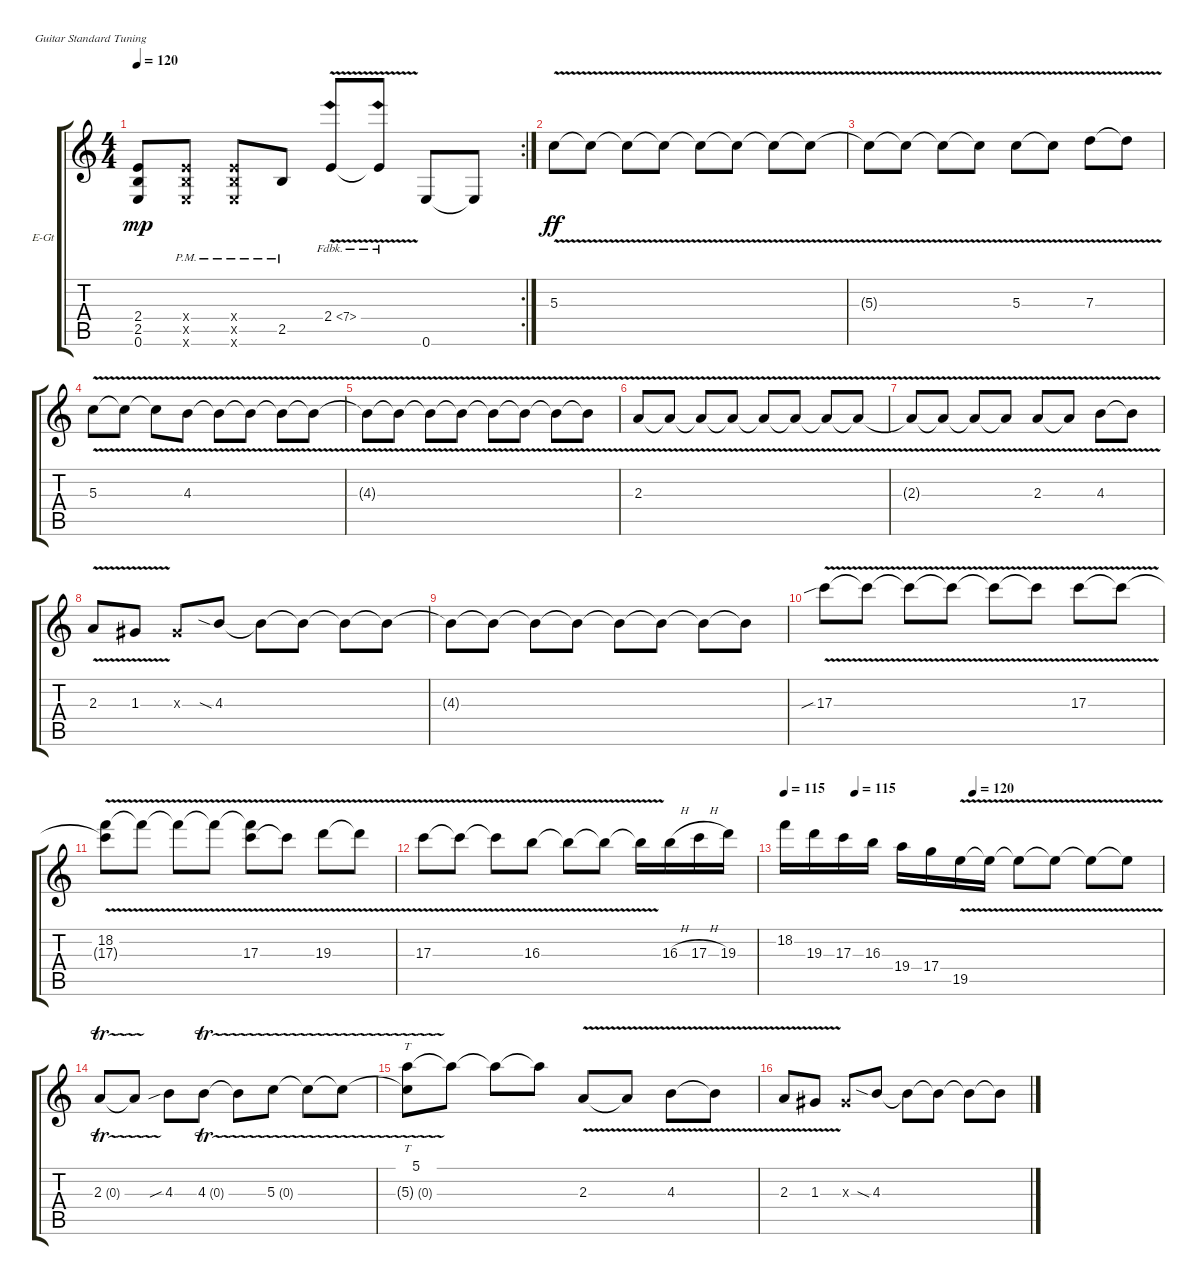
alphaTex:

\defaultSystemsLayout 4
\bracketExtendMode groupsimilarinstruments
\firstSystemTrackNameOrientation horizontal
\otherSystemsTrackNameOrientation horizontal
\track ("Ruslan Vladika /  distortion" "E-Gt") {instrument distortionguitar}
\staff {score tabs}
\tuning (E4 B3 G3 D3 A2 E2)
\rc 2
\ts (4 4)
\tempo 120
\clef g2
\ks c
(0.6 2.5 2.4).8{dy mp} (2.4{pm x} 2.5{pm x} 0.6{pm x}).8 (0.6{pm x} 2.5{pm x} 2.4{pm x}).8 2.5{pm}.8 2.4{fh 5 v}.8 2.4{fh 5 v t}.8 0.6.8 0.6{t}.8 |
5.3{v}.8{dy ff} 5.3{v t}.8 5.3{v t}.8 5.3{v t}.8 5.3{v t}.8 5.3{v t}.8 5.3{v t}.8 5.3{v t}.8 |
5.3{v t}.8 5.3{v t}.8 5.3{v t}.8 5.3{v t}.8 5.3{v}.8 5.3{v t}.8 7.3{v}.8 7.3{v t}.8 |
5.3{v}.8 5.3{v t}.8 5.3{v t}.8 4.3{v}.8 4.3{v t}.8 4.3{v t}.8 4.3{v t}.8 4.3{v t}.8 |
4.3{v t}.8 4.3{v t}.8 4.3{v t}.8 4.3{v t}.8 4.3{v t}.8 4.3{v t}.8 4.3{v t}.8 4.3{v t}.8 |
2.3{v}.8 2.3{v t}.8 2.3{v t}.8 2.3{v t}.8 2.3{v t}.8 2.3{v t}.8 2.3{v t}.8 2.3{v t}.8 |
2.3{v t}.8 2.3{v t}.8 2.3{v t}.8 2.3{v t}.8 2.3{v}.8 2.3{v t}.8 4.3{v}.8 4.3{v t}.8 |
2.3{v}.8 1.3{v}.8 1.3{x}.8 4.3{sia}.8 4.3{t}.8 4.3{t}.8 4.3{t}.8 4.3{t}.8 |
4.3{t}.8 4.3{t}.8 4.3{t}.8 4.3{t}.8 4.3{t}.8 4.3{t}.8 4.3{t}.8 4.3{t}.8 |
17.3{v sib}.8 17.3{v t}.8 17.3{v t}.8 17.3{v t}.8 17.3{v t}.8 17.3{v t}.8 17.3{v}.8 17.3{v t}.8 |
(18.2{v} 17.3{v t}).8 18.2{v t}.8 18.2{v t}.8 18.2{v t}.8 (18.2{v t} 17.3{v}).8 17.3{v t}.8 19.3{v}.8 19.3{v t}.8 |
17.3{v}.8 17.3{v t}.8 17.3{v t}.8 16.3{v}.8 16.3{v t}.8 16.3{v t}.8 16.3{t}.16 16.3{h}.16 17.3{h}.16 19.3.16 |
\tempo 115
\tempo (115 0.1875)
\tempo (120 0.5)
18.2.16 19.3.16 17.3.16 16.3.16 19.4.16 17.4.16 19.5{v}.16 19.5{v t}.16 19.5{v t}.8 19.5{v t}.8 19.5{v t}.8 19.5{v t}.8 |
2.3{tr (0 16)}.8 2.3{tr (0 16) t}.8 4.3{sib}.8 4.3{tr (0 16)}.8 4.3{tr (0 16) t}.8 5.3{tr (0 16)}.8 5.3{tr (0 16) t}.8 5.3{tr (0 16) t}.8 |
(5.1 5.3{tr (0 16) t}).8{tt} 5.1{t}.8 5.1{t}.8 5.1{t}.8 2.3{v}.8 2.3{v t}.8 4.3{v}.8 4.3{v t}.8 |
2.3{v}.8 1.3{v}.8 1.3{x}.8 4.3{sia}.8 4.3{t}.8 4.3{t}.8 4.3{t}.8 4.3{t}.8
